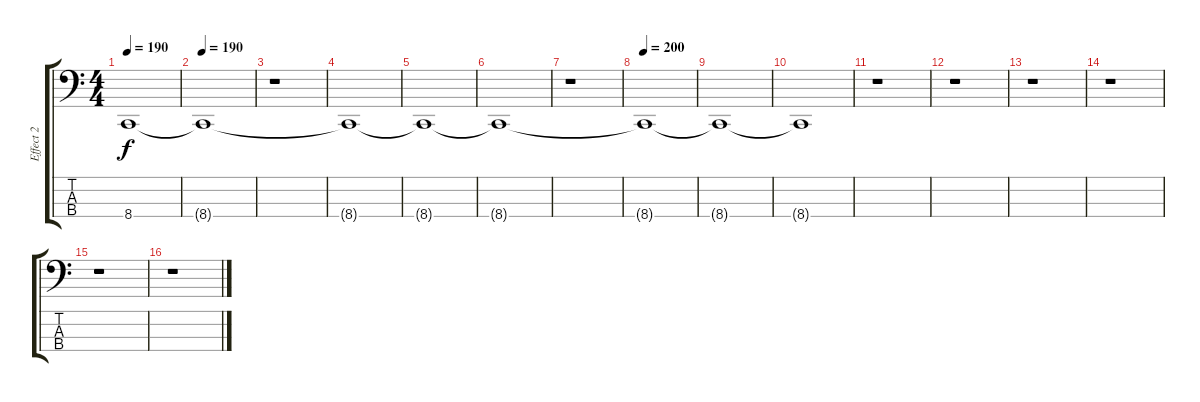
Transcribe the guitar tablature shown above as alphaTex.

\track ("Effect 2" "Effect 2") {instrument applause}
\staff {score tabs}
\tuning (G2 D2 A1 E1) {hide}
\ts (4 4)
\tempo 190
\clef f4
\ks c
8.4{t}.1{dy f} |
\tempo 190
8.4{t}.1 |
r.1 |
8.4{t}.1 |
8.4{t}.1 |
8.4{t}.1 |
r.1 |
\tempo 200
8.4{t}.1 |
8.4{t}.1 |
8.4{t}.1 |
r.1 |
r.1 |
r.1 |
r.1 |
r.1 |
r.1
